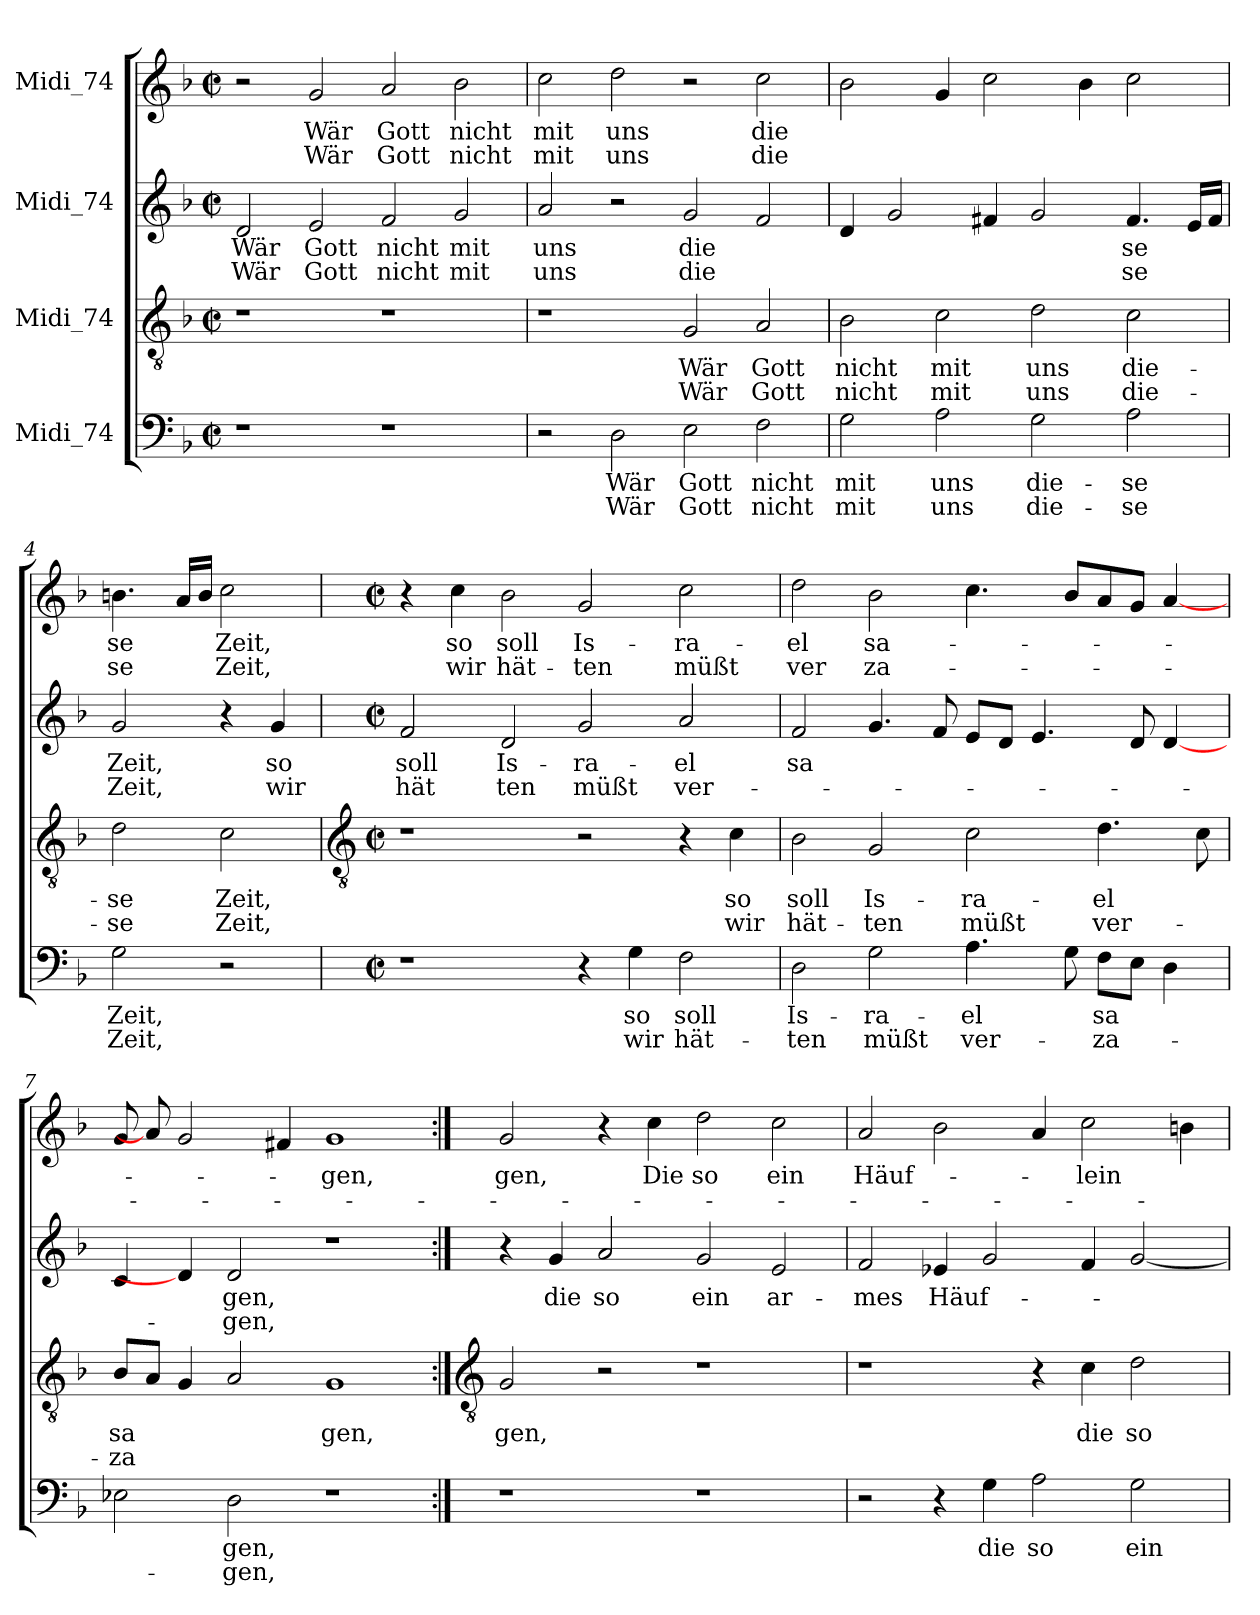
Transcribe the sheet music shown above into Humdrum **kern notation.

**kern	**text	**text	**kern	**text	**text	**kern	**text	**text	**kern	**text	**text
*part4	*part4	*part4	*part3	*part3	*part3	*part2	*part2	*part2	*part1	*part1	*part1
*staff4	*staff4	*staff4	*staff3	*staff3	*staff3	*staff2	*staff2	*staff2	*staff1	*staff1	*staff1
*I"Midi_74	*	*	*I"Midi_74	*	*	*I"Midi_74	*	*	*I"Midi_74	*	*
*clefF4	*	*	*clefGv2	*	*	*clefG2	*	*	*clefG2	*	*
*k[b-]	*	*	*k[b-]	*	*	*k[b-]	*	*	*k[b-]	*	*
*F:	*	*	*F:	*	*	*F:	*	*	*F:	*	*
*M4/2	*	*	*M4/2	*	*	*M4/2	*	*	*M4/2	*	*
*met(c|)	*	*	*met(c|)	*	*	*met(c|)	*	*	*met(c|)	*	*
=1	=1	=1	=1	=1	=1	=1	=1	=1	=1	=1	=1
!	!	!	!	!	!	!	!LO:LY:b	!LO:LY:b	!	!	!
1r	.	.	1r	.	.	2d	Wär	Wär	2r	.	.
!	!	!	!	!	!	!	!LO:LY:b	!LO:LY:b	!	!LO:LY:b	!LO:LY:b
.	.	.	.	.	.	2e	Gott	Gott	2g	Wär	Wär
!	!	!	!	!	!	!	!LO:LY:b	!LO:LY:b	!	!LO:LY:b	!LO:LY:b
1r	.	.	1r	.	.	2f	nicht	nicht	2a	Gott	Gott
!	!	!	!	!	!	!	!LO:LY:b	!LO:LY:b	!	!LO:LY:b	!LO:LY:b
.	.	.	.	.	.	2g	mit	mit	2b-	nicht	nicht
=2	=2	=2	=2	=2	=2	=2	=2	=2	=2	=2	=2
!	!	!	!	!	!	!	!LO:LY:b	!LO:LY:b	!	!LO:LY:b	!LO:LY:b
2r	.	.	1r	.	.	2a	uns	uns	2cc	mit	mit
!	!LO:LY:b	!LO:LY:b	!	!	!	!	!	!	!	!LO:LY:b	!LO:LY:b
2D	Wär	Wär	.	.	.	2r	.	.	2dd	uns	uns
!	!LO:LY:b	!LO:LY:b	!	!LO:LY:b	!LO:LY:b	!	!LO:LY:b	!LO:LY:b	!	!	!
2E	Gott	Gott	2G	Wär	Wär	2g	die	die	2r	.	.
!	!LO:LY:b	!LO:LY:b	!	!LO:LY:b	!LO:LY:b	!	!	!	!	!LO:LY:b	!LO:LY:b
2F	nicht	nicht	2A	Gott	Gott	2f	.	.	2cc	die	die
=3	=3	=3	=3	=3	=3	=3	=3	=3	=3	=3	=3
!	!LO:LY:b	!LO:LY:b	!	!LO:LY:b	!LO:LY:b	!	!	!	!	!	!
2G	mit	mit	2B-	nicht	nicht	4d	.	.	2b-	.	.
.	.	.	.	.	.	2g	.	.	.	.	.
!	!LO:LY:b	!LO:LY:b	!	!LO:LY:b	!LO:LY:b	!	!	!	!	!	!
2A	uns	uns	2c	mit	mit	.	.	.	4g	.	.
.	.	.	.	.	.	4f#X	.	.	2cc	.	.
!	!LO:LY:b	!LO:LY:b	!	!LO:LY:b	!LO:LY:b	!	!	!	!	!	!
2G	die-	-die-	2d	uns	uns	2g	.	.	.	.	.
.	.	.	.	.	.	.	.	.	4b-	.	.
!	!LO:LY:b	!LO:LY:b	!	!LO:LY:b	!LO:LY:b	!	!LO:LY:b	!LO:LY:b	!	!	!
2A	-se	se	2c	die-	-die-	4.f#	se	se	2cc	.	.
.	.	.	.	.	.	16eLL	.	.	.	.	.
.	.	.	.	.	.	16f#JJ	.	.	.	.	.
=4	=4	=4	=4	=4	=4	=4	=4	=4	=4	=4	=4
!	!LO:LY:b	!LO:LY:b	!	!LO:LY:b	!LO:LY:b	!	!LO:LY:b	!LO:LY:b	!	!LO:LY:b	!LO:LY:b
2G	Zeit,	Zeit,	2d	-se	se	2g	Zeit,	Zeit,	4.bn	se	se
.	.	.	.	.	.	.	.	.	16aLL	.	.
.	.	.	.	.	.	.	.	.	16bJJ	.	.
!	!	!	!	!LO:LY:b	!LO:LY:b	!	!	!	!	!LO:LY:b	!LO:LY:b
2r	.	.	2c	Zeit,	Zeit,	4r	.	.	2cc	Zeit,	Zeit,
!	!	!	!	!	!	!	!LO:LY:b	!LO:LY:b	!	!	!
.	.	.	.	.	.	4g	so	wir	.	.	.
!!LO:LB:g=z
=5	=5	=5	=5	=5	=5	=5	=5	=5	=5	=5	=5
*	*	*	*clefGv2	*	*	*	*	*	*	*	*
*M4/2	*	*	*M4/2	*	*	*M4/2	*	*	*M4/2	*	*
*met(c|)	*	*	*met(c|)	*	*	*met(c|)	*	*	*met(c|)	*	*
!	!	!	!	!	!	!	!LO:LY:b	!LO:LY:b	!	!	!
1r	.	.	1r	.	.	2f	soll	hät	4r	.	.
!	!	!	!	!	!	!	!	!	!	!LO:LY:b	!LO:LY:b
.	.	.	.	.	.	.	.	.	4cc	so	wir
!	!	!	!	!	!	!	!LO:LY:b	!LO:LY:b	!	!LO:LY:b	!LO:LY:b
.	.	.	.	.	.	2d	Is-	-ten	2b-	soll	hät-
!	!	!	!	!	!	!	!LO:LY:b	!LO:LY:b	!	!LO:LY:b	!LO:LY:b
4r	.	.	2r	.	.	2g	ra-	-müßt	2g	-Is-	-ten
!	!LO:LY:b	!LO:LY:b	!	!	!	!	!	!	!	!	!
4G	so	wir	.	.	.	.	.	.	.	.	.
!	!LO:LY:b	!LO:LY:b	!	!	!	!	!LO:LY:b	!LO:LY:b	!	!LO:LY:b	!LO:LY:b
2F	soll	hät-	4r	.	.	2a	el	ver-	2cc	ra-	-müßt
!	!	!	!	!LO:LY:b	!LO:LY:b	!	!	!	!	!	!
.	.	.	4c	so	wir	.	.	.	.	.	.
=6	=6	=6	=6	=6	=6	=6	=6	=6	=6	=6	=6
!	!LO:LY:b	!LO:LY:b	!	!LO:LY:b	!LO:LY:b	!	!LO:LY:b	!	!	!LO:LY:b	!LO:LY:b
2D	-Is-	-ten	2B-	soll	hät-	2f	-sa	.	2dd	el	ver
!	!LO:LY:b	!LO:LY:b	!	!LO:LY:b	!LO:LY:b	!	!	!	!	!LO:LY:b	!LO:LY:b
2G	ra-	-müßt	2G	-Is-	-ten	4.g	.	.	2b-	sa-	-za-
.	.	.	.	.	.	8f	.	.	.	.	.
!	!LO:LY:b	!LO:LY:b	!	!LO:LY:b	!LO:LY:b	!	!	!	!	!	!
4.A	el	ver-	2c	ra-	-müßt	8eL	.	.	4.cc	.	.
.	.	.	.	.	.	8dJ	.	.	.	.	.
.	.	.	.	.	.	4.e	.	.	.	.	.
8G	.	.	.	.	.	.	.	.	8b-L	.	.
!	!LO:LY:b	!LO:LY:b	!	!LO:LY:b	!LO:LY:b	!	!	!	!	!	!
8FL	-sa	za-	4.d	el	ver-	.	.	.	8a	.	.
8EJ	.	.	.	.	.	8d	.	.	8gJ	.	.
4D	.	.	.	.	.	[4d	.	.	[4a	.	.
.	.	.	8c	.	.	.	.	.	.	.	.
=7	=7	=7	=7	=7	=7	=7	=7	=7	=7	=7	=7
!	!	!	!	!LO:LY:b	!LO:LY:b	!	!	!	!	!	!
2E-X	.	.	8B-L	-sa	za	4c	.	.	8g	.	.
.	.	.	8AJ	.	.	.	.	.	8a]	.	.
.	.	.	4G	.	.	4d]	.	.	2g	.	.
!	!LO:LY:b	!LO:LY:b	!	!	!	!	!LO:LY:b	!LO:LY:b	!	!	!
2D	-gen,	gen,	2A	.	.	2d	gen,	gen,	.	.	.
.	.	.	.	.	.	.	.	.	4f#X	.	.
!	!	!	!	!LO:LY:b	!	!	!	!	!	!LO:LY:b	!
1r	.	.	1G	gen,	.	1r	.	.	1g	-gen,	.
!!LO:LB:g=z
=8:|!	=8:|!	=8:|!	=8:|!	=8:|!	=8:|!	=8:|!	=8:|!	=8:|!	=8:|!	=8:|!	=8:|!
*	*	*	*clefGv2	*	*	*	*	*	*	*	*
!	!	!	!	!LO:LY:b	!	!	!	!	!	!LO:LY:b	!
1r	.	.	2G	gen,	.	4r	.	.	2g	gen,	.
!	!	!	!	!	!	!	!LO:LY:b	!	!	!	!
.	.	.	.	.	.	4g	die	.	.	.	.
!	!	!	!	!	!	!	!LO:LY:b	!	!	!	!
.	.	.	2r	.	.	2a	so	.	4r	.	.
!	!	!	!	!	!	!	!	!	!	!LO:LY:b	!
.	.	.	.	.	.	.	.	.	4cc	Die	.
!	!	!	!	!	!	!	!LO:LY:b	!	!	!LO:LY:b	!
1r	.	.	1r	.	.	2g	ein	.	2dd	so	.
!	!	!	!	!	!	!	!LO:LY:b	!	!	!LO:LY:b	!
.	.	.	.	.	.	2e	ar-	.	2cc	ein	.
=9	=9	=9	=9	=9	=9	=9	=9	=9	=9	=9	=9
!	!	!	!	!	!	!	!LO:LY:b	!	!	!LO:LY:b	!
2r	.	.	1r	.	.	2f	-mes	.	2a	Häuf-	.
!	!	!	!	!	!	!	!LO:LY:b	!	!	!	!
4r	.	.	.	.	.	4e-X	Häuf-	.	2b-	.	.
!	!LO:LY:b	!	!	!	!	!	!	!	!	!	!
4G	die	.	.	.	.	2g	.	.	.	.	.
!	!LO:LY:b	!	!	!	!	!	!	!	!	!	!
2A	so	.	4r	.	.	.	.	.	4a	.	.
!	!	!	!	!LO:LY:b	!	!	!	!	!	!LO:LY:b	!
.	.	.	4c	die	.	4f	.	.	2cc	-lein	.
!	!LO:LY:b	!	!	!LO:LY:b	!	!	!	!	!	!	!
2G	ein	.	2d	so	.	[2g	.	.	.	.	.
.	.	.	.	.	.	.	.	.	4bn	.	.
=	=	=	=	=	=	=	=	=	=	=	=
*-	*-	*-	*-	*-	*-	*-	*-	*-	*-	*-	*-
